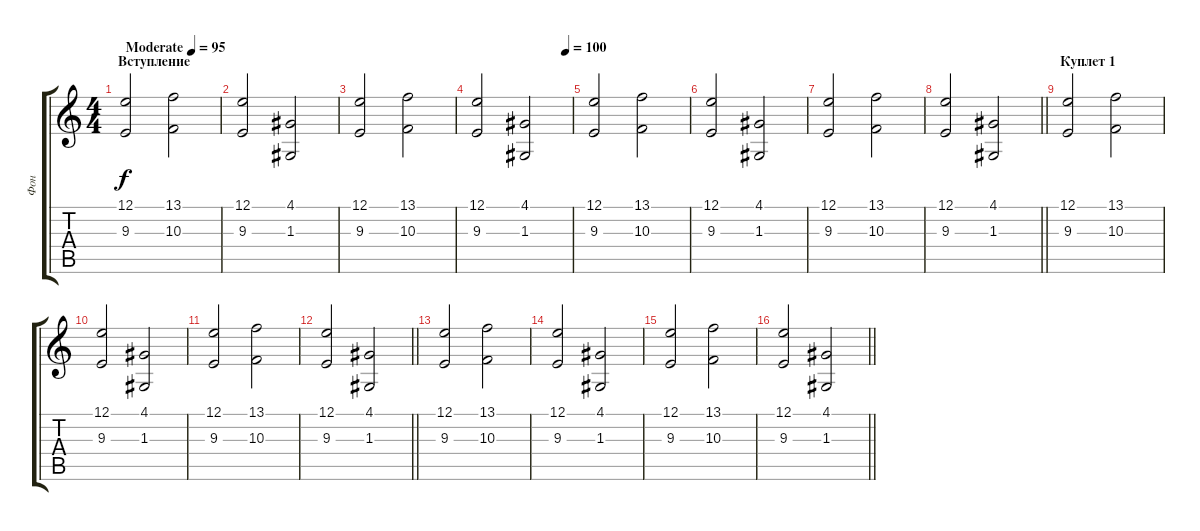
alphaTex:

\track ("Фон" "Фон") {instrument piccolo}
\staff {score tabs}
\tuning (E4 B3 G3 D3 A2 E2) {hide}
\ts (4 4)
\section ("" "Вступление")
\tempo (95 "Moderate")
\clef g2
\ks c
(12.1 9.3).2{dy f instrument piccolo} (13.1 10.3).2 |
(12.1 9.3).2 (4.1 1.3).2 |
(12.1 9.3).2 (13.1 10.3).2 |
\tempo (100 0.9375)
(12.1 9.3).2 (4.1 1.3).2 |
(12.1 9.3).2 (13.1 10.3).2 |
(12.1 9.3).2 (4.1 1.3).2 |
(12.1 9.3).2 (13.1 10.3).2 |
\barLineRight lightlight
(12.1 9.3).2 (4.1 1.3).2 |
\section ("" "Куплет 1")
(12.1 9.3).2 (13.1 10.3).2 |
(12.1 9.3).2 (4.1 1.3).2 |
(12.1 9.3).2 (13.1 10.3).2 |
\barLineRight lightlight
(12.1 9.3).2 (4.1 1.3).2 |
(12.1 9.3).2 (13.1 10.3).2 |
(12.1 9.3).2 (4.1 1.3).2 |
(12.1 9.3).2 (13.1 10.3).2 |
\barLineRight lightlight
(12.1 9.3).2 (4.1 1.3).2
